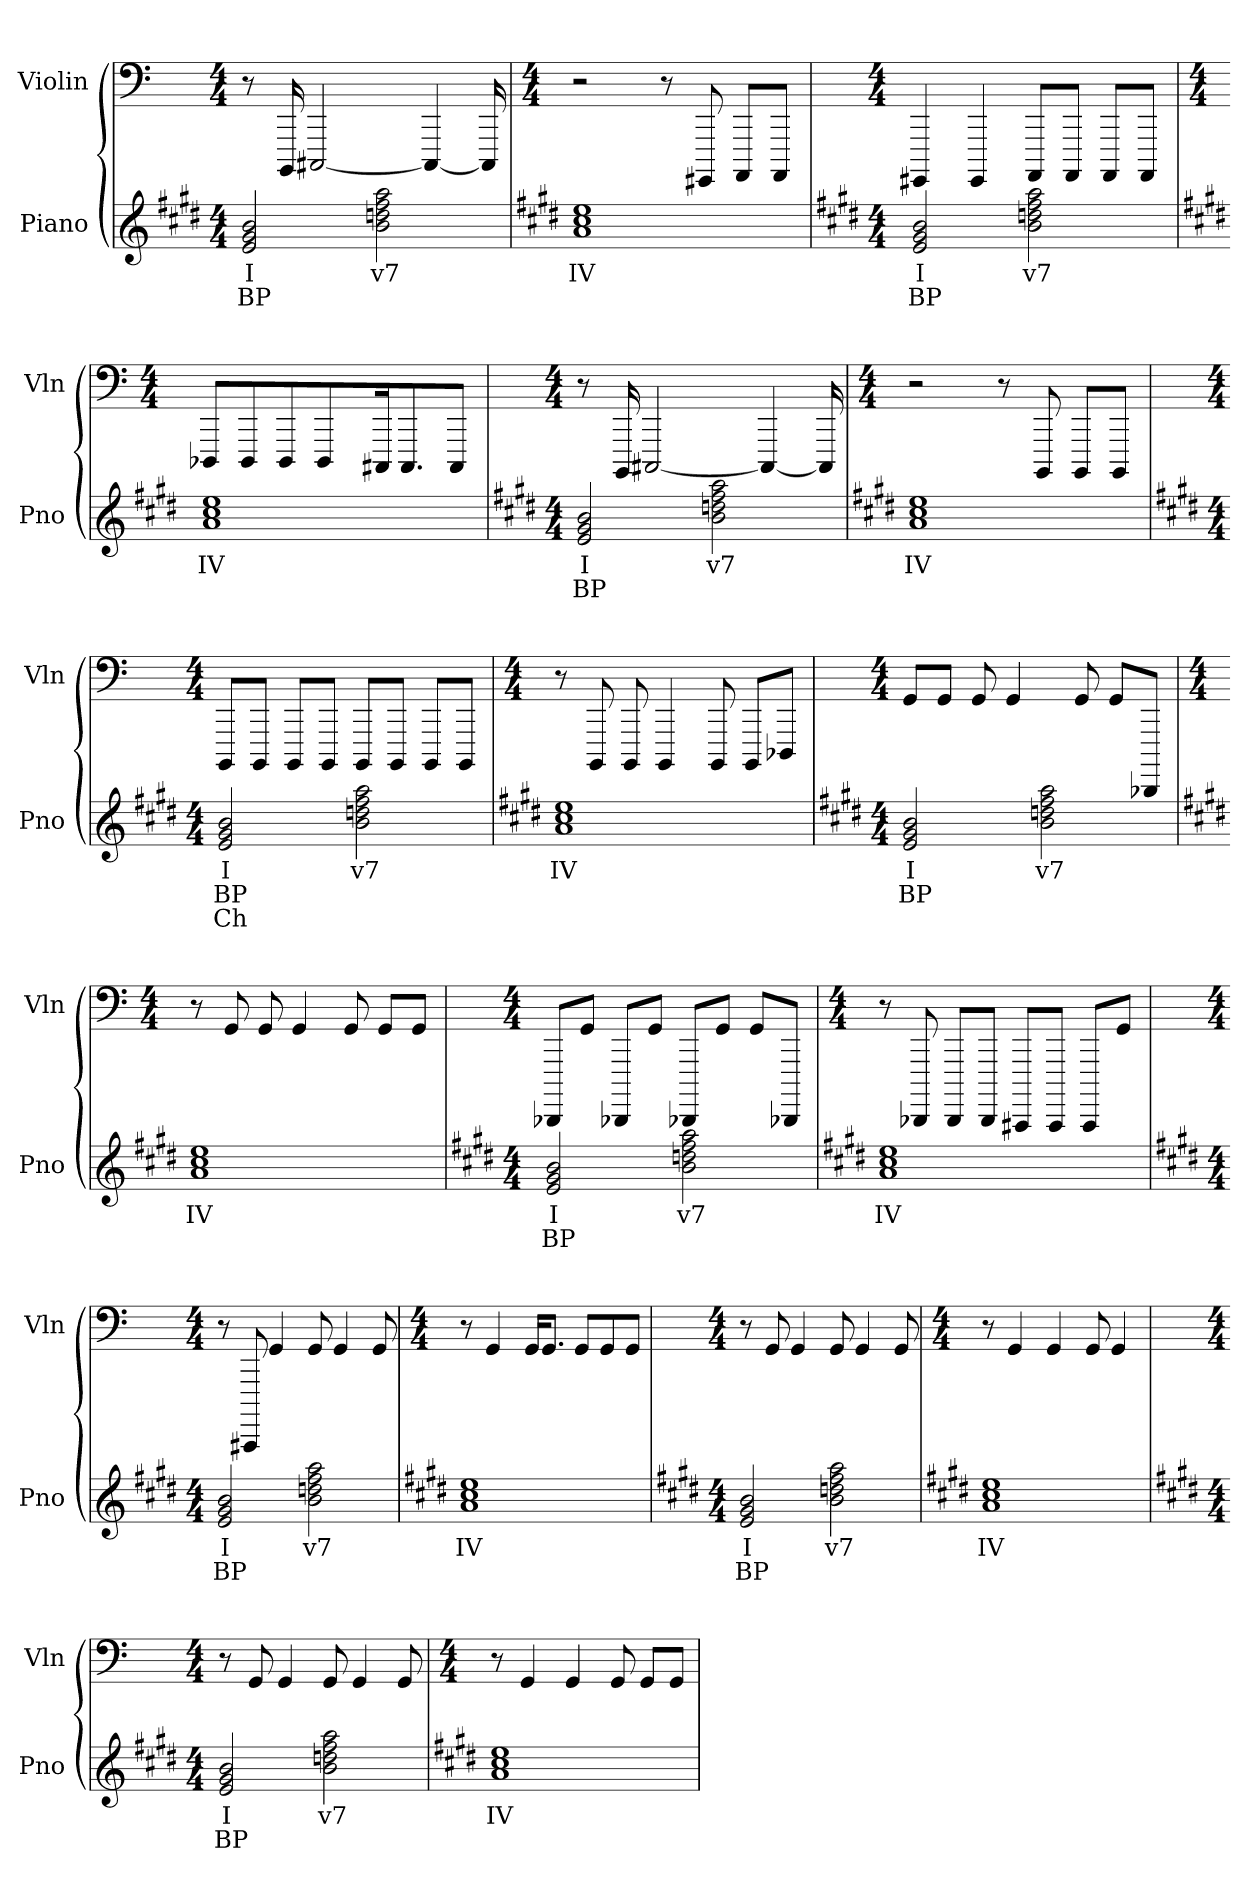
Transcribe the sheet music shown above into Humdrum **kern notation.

**kern	**text	**text	**text	**kern
*part2	*part2	*part2	*part2	*part1
*staff2	*staff2	*staff2	*staff2	*staff1
*I"Piano	*	*	*	*I"Violin
*I'Pno	*	*	*	*I'Vln
*k[f#c#g#d#]	*	*	*	*
*E:	*	*	*	*
*M4/4	*	*	*	*M4/4
=	=	=	=	=
2e 2g# 2b	I	BP	.	8r
.	.	.	.	16BBBB
.	.	.	.	[2CCC#X
2b 2ddn 2ff# 2aa	v7	.	.	.
.	.	.	.	4CCC#_
.	.	.	.	16CCC#]
=	=	=	=	=
*k[f#c#g#d#]	*	*	*	*
*E:	*	*	*	*
*	*	*	*	*M4/4
1a 1cc# 1ee	IV	.	.	2r
.	.	.	.	8r
.	.	.	.	8GGGG#X
.	.	.	.	8AAAAL
.	.	.	.	8AAAAJ
=	=	=	=	=
*k[f#c#g#d#]	*	*	*	*
*E:	*	*	*	*
*M4/4	*	*	*	*M4/4
2e 2g# 2b	I	BP	.	4GGGG#X
.	.	.	.	4GGGG#
2b 2ddn 2ff# 2aa	v7	.	.	8AAAAL
.	.	.	.	8AAAAJ
.	.	.	.	8AAAAL
.	.	.	.	8AAAAJ
=	=	=	=	=
*k[f#c#g#d#]	*	*	*	*
*E:	*	*	*	*
*	*	*	*	*M4/4
1a 1cc# 1ee	IV	.	.	8DDD-XL
.	.	.	.	8DDD-J
.	.	.	.	8DDD-
.	.	.	.	4DDD-
.	.	.	.	16CCC#XKL
.	.	.	.	8.CCC#J
.	.	.	.	8CCC#J
=	=	=	=	=
*k[f#c#g#d#]	*	*	*	*
*E:	*	*	*	*
*M4/4	*	*	*	*M4/4
2e 2g# 2b	I	BP	.	8r
.	.	.	.	16BBBB
.	.	.	.	[2CCC#X
2b 2ddn 2ff# 2aa	v7	.	.	.
.	.	.	.	4CCC#_
.	.	.	.	16CCC#]
=	=	=	=	=
*k[f#c#g#d#]	*	*	*	*
*E:	*	*	*	*
*	*	*	*	*M4/4
1a 1cc# 1ee	IV	.	.	2r
.	.	.	.	8r
.	.	.	.	8BBBB
.	.	.	.	8BBBBL
.	.	.	.	8BBBBJ
=	=	=	=	=
*k[f#c#g#d#]	*	*	*	*
*E:	*	*	*	*
*M4/4	*	*	*	*M4/4
2e 2g# 2b	I	BP	Ch	8BBBBL
.	.	.	.	8BBBBJ
.	.	.	.	8BBBBL
.	.	.	.	8BBBBJ
2b 2ddn 2ff# 2aa	v7	.	.	8BBBBL
.	.	.	.	8BBBBJ
.	.	.	.	8BBBBL
.	.	.	.	8BBBBJ
=	=	=	=	=
*k[f#c#g#d#]	*	*	*	*
*E:	*	*	*	*
*	*	*	*	*M4/4
1a 1cc# 1ee	IV	.	.	8r
.	.	.	.	8BBBB
.	.	.	.	8BBBB
.	.	.	.	4BBBB
.	.	.	.	8BBBB
.	.	.	.	8BBBBL
.	.	.	.	8DDD-XJ
=	=	=	=	=
*k[f#c#g#d#]	*	*	*	*
*E:	*	*	*	*
*M4/4	*	*	*	*M4/4
2e 2g# 2b	I	BP	.	8GGGGG#XL
.	.	.	.	8GGGGG#J
.	.	.	.	8GGGGG#
.	.	.	.	4AAAAA
2b 2ddn 2ff# 2aa	v7	.	.	.
.	.	.	.	8AAAAA
.	.	.	.	8AAAAAL
.	.	.	.	8DDDD-XJ
=	=	=	=	=
*k[f#c#g#d#]	*	*	*	*
*E:	*	*	*	*
*	*	*	*	*M4/4
1a 1cc# 1ee	IV	.	.	8r
.	.	.	.	8GGGGGG#X
.	.	.	.	8GGGGG#X
.	.	.	.	4AAAAA
.	.	.	.	8AAAAA
.	.	.	.	8AAAAAL
.	.	.	.	8AAAAAJ
=	=	=	=	=
*k[f#c#g#d#]	*	*	*	*
*E:	*	*	*	*
*M4/4	*	*	*	*M4/4
2e 2g# 2b	I	BP	.	8DDDD-XL
.	.	.	.	8BBBBBJ
.	.	.	.	8DDDD-XL
.	.	.	.	8BBBBBJ
2b 2ddn 2ff# 2aa	v7	.	.	8DDDD-XL
.	.	.	.	8BBBBBJ
.	.	.	.	8BBBBBL
.	.	.	.	8DDDD-XJ
=	=	=	=	=
*k[f#c#g#d#]	*	*	*	*
*E:	*	*	*	*
*	*	*	*	*M4/4
1a 1cc# 1ee	IV	.	.	8r
.	.	.	.	8DDDD-X
.	.	.	.	8DDDD-L
.	.	.	.	8DDDD-J
.	.	.	.	8CCCC#XL
.	.	.	.	8CCCC#J
.	.	.	.	8CCCC#L
.	.	.	.	8BBBBBJ
=	=	=	=	=
*k[f#c#g#d#]	*	*	*	*
*E:	*	*	*	*
*M4/4	*	*	*	*M4/4
2e 2g# 2b	I	BP	.	8r
.	.	.	.	8CCCC#X
.	.	.	.	4BBBBB
2b 2ddn 2ff# 2aa	v7	.	.	8AAAAA
.	.	.	.	4BBBBB
.	.	.	.	8AAAAA
=	=	=	=	=
*k[f#c#g#d#]	*	*	*	*
*E:	*	*	*	*
*	*	*	*	*M4/4
1a 1cc# 1ee	IV	.	.	8r
.	.	.	.	4BBBBB
.	.	.	.	16GGGGG-XKL
.	.	.	.	8.FFFFF#XJ
.	.	.	.	8BBBBBL
.	.	.	.	8BBBBB
.	.	.	.	8BBBBBJ
=	=	=	=	=
*k[f#c#g#d#]	*	*	*	*
*E:	*	*	*	*
*M4/4	*	*	*	*M4/4
2e 2g# 2b	I	BP	.	8r
.	.	.	.	8BBBBB
.	.	.	.	4BBBBB
2b 2ddn 2ff# 2aa	v7	.	.	8AAAAA
.	.	.	.	4BBBBB
.	.	.	.	8AAAAA
=	=	=	=	=
*k[f#c#g#d#]	*	*	*	*
*E:	*	*	*	*
*	*	*	*	*M4/4
1a 1cc# 1ee	IV	.	.	8r
.	.	.	.	4BBBBB
.	.	.	.	4GGGGG-X
.	.	.	.	8BBBBB
.	.	.	.	4BBBBB
=	=	=	=	=
*k[f#c#g#d#]	*	*	*	*
*E:	*	*	*	*
*M4/4	*	*	*	*M4/4
2e 2g# 2b	I	BP	.	8r
.	.	.	.	8BBBBB
.	.	.	.	4BBBBB
2b 2ddn 2ff# 2aa	v7	.	.	8AAAAA
.	.	.	.	4BBBBB
.	.	.	.	8AAAAA
=	=	=	=	=
*k[f#c#g#d#]	*	*	*	*
*E:	*	*	*	*
*	*	*	*	*M4/4
1a 1cc# 1ee	IV	.	.	8r
.	.	.	.	4BBBBB
.	.	.	.	4GGGGG-X
.	.	.	.	8BBBBB
.	.	.	.	8BBBBBL
.	.	.	.	8AAAAAJ
=	=	=	=	=
*-	*-	*-	*-	*-
